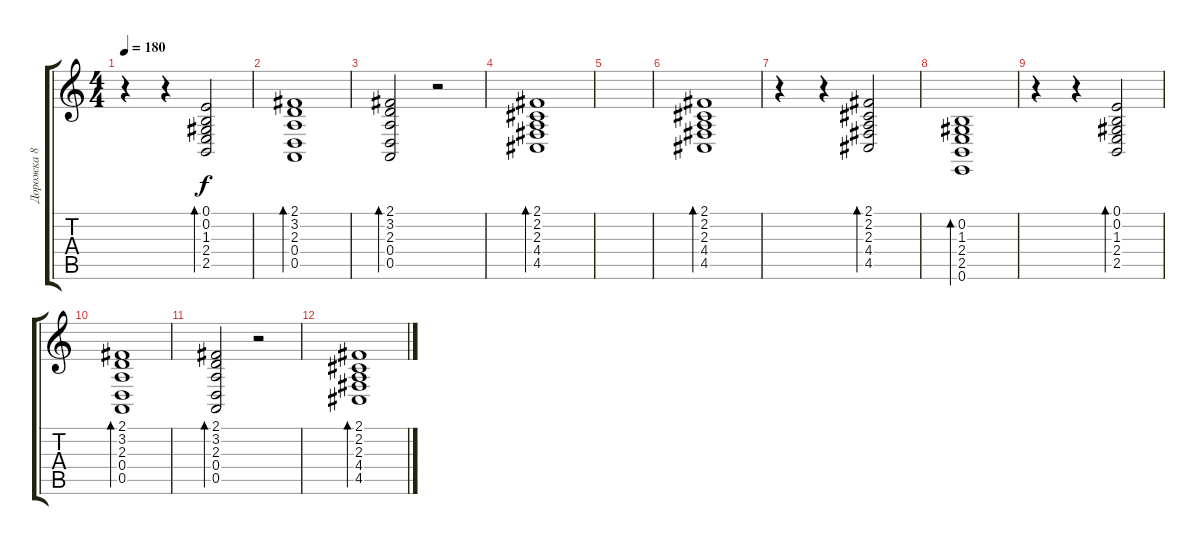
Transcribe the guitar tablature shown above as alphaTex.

\track ("Дорожка 8" "Дорожка 8") {instrument brightacousticpiano}
\staff {score tabs}
\tuning (E4 B3 G3 D3 A2 E2) {hide}
\ts (4 4)
\tempo 180
\clef g2
\ks c
r.4{dy f} r.4 (0.1 0.2 1.3 2.4 2.5).2{bd 60} |
(2.1 3.2 2.3 0.4 0.5).1{bd 60} |
(2.1 3.2 2.3 0.4 0.5).2{bd 60} r.2 |
(2.1 2.2 2.3 4.4 4.5).1{bd 60} |
|
(2.1 2.2 2.3 4.4 4.5).1{bd 60} |
r.4 r.4 (2.1 2.2 2.3 4.4 4.5).2{bd 60} |
(0.2 1.3 2.4 2.5 0.6).1{bd 60} |
r.4 r.4 (0.1 0.2 1.3 2.4 2.5).2{bd 60} |
(2.1 3.2 2.3 0.4 0.5).1{bd 60} |
(2.1 3.2 2.3 0.4 0.5).2{bd 60} r.2 |
(2.1 2.2 2.3 4.4 4.5).1{bd 60}
